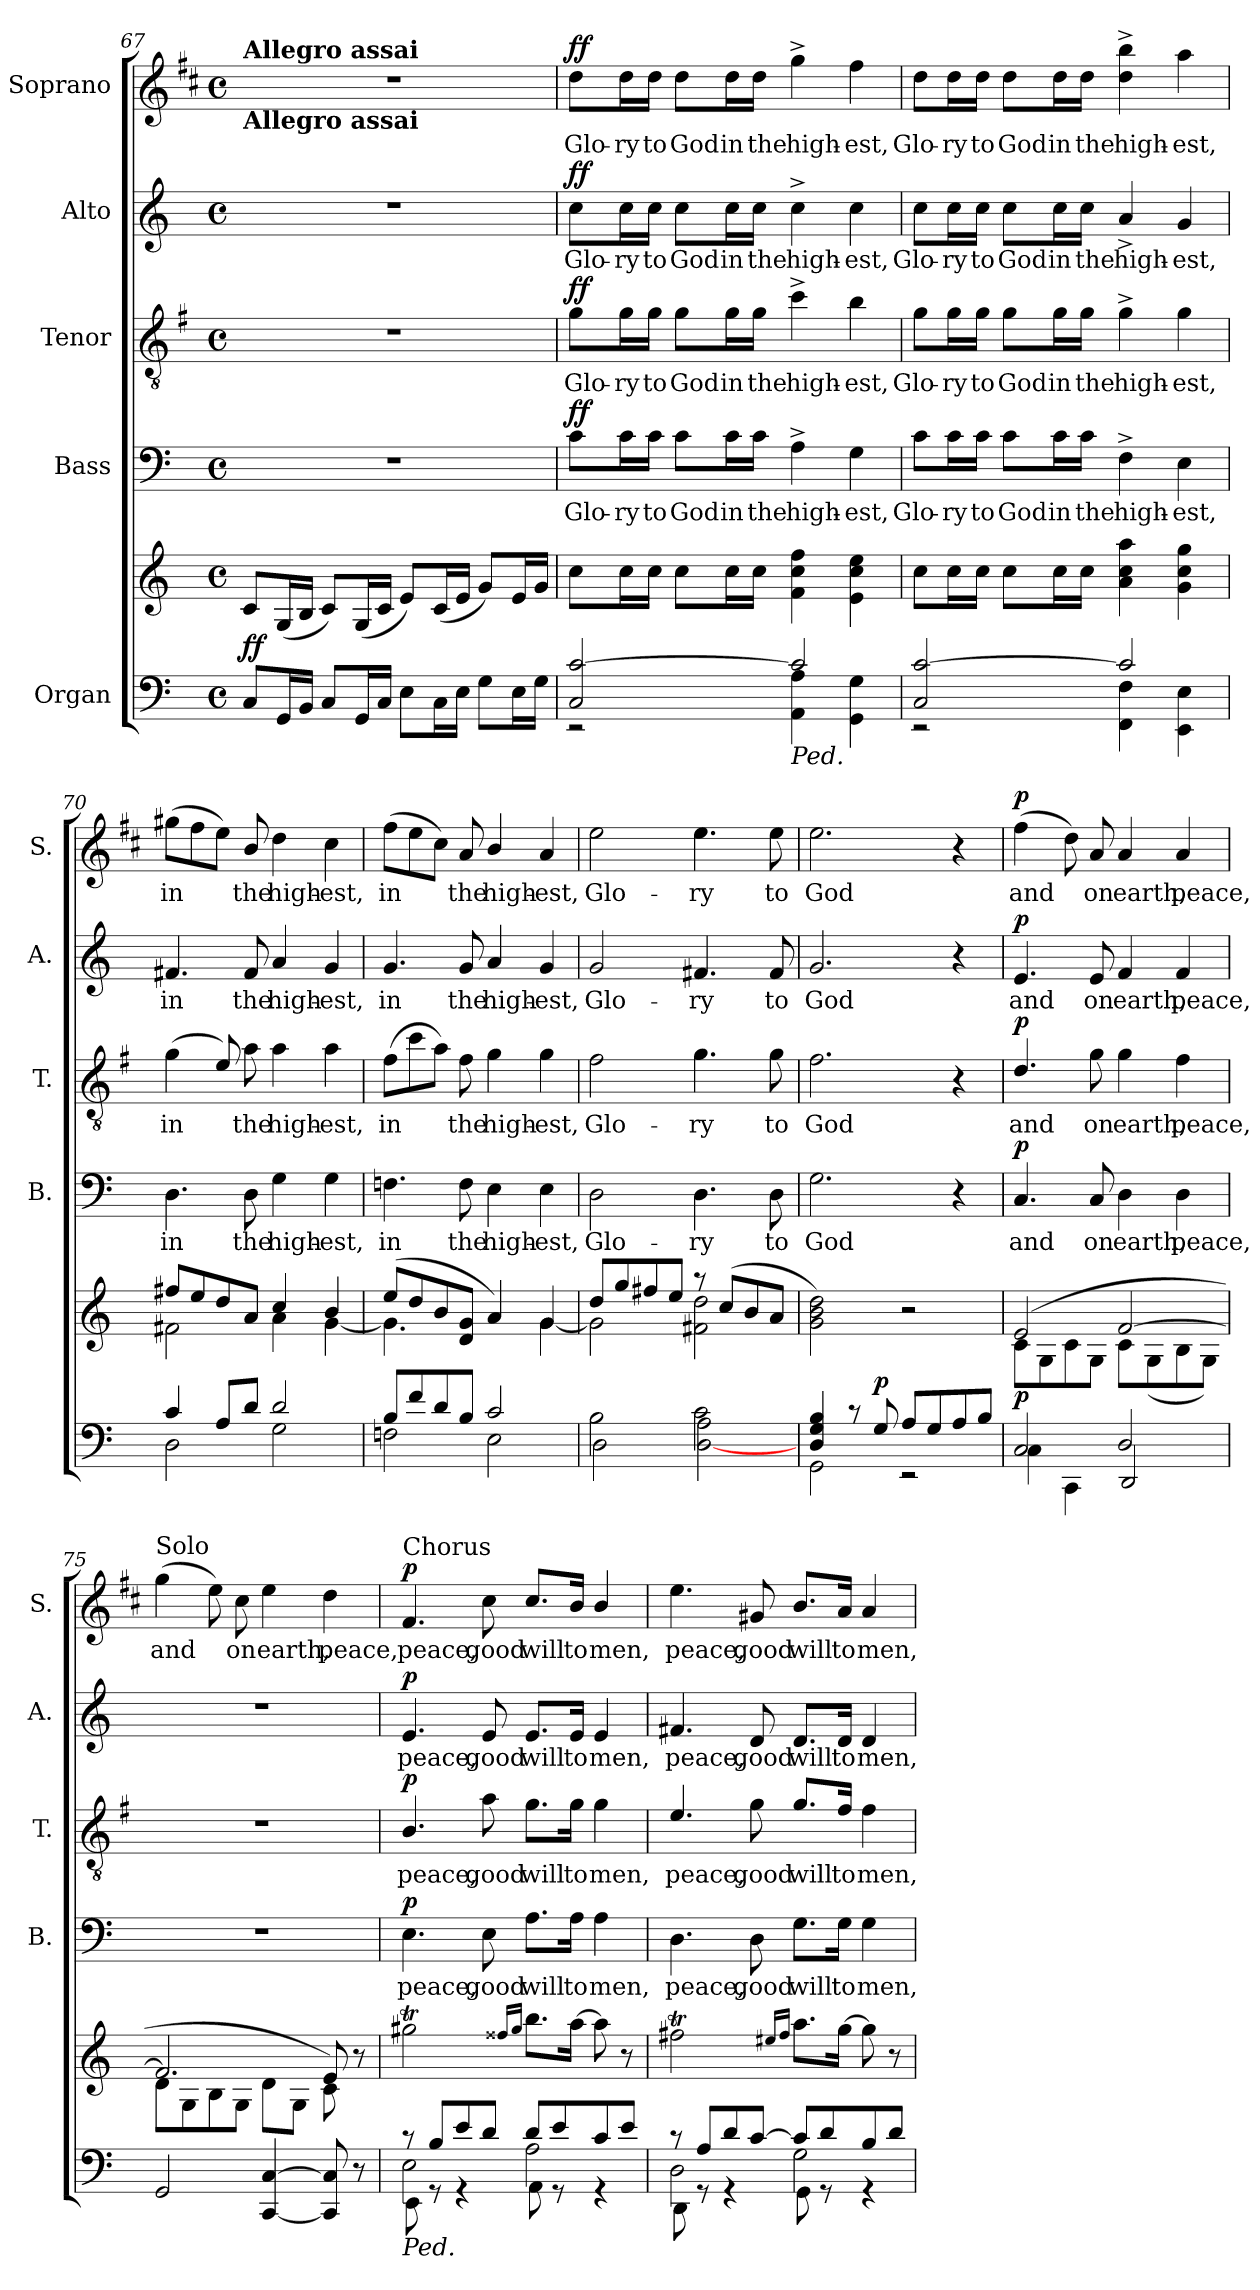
**kern	**kern	**dynam	**kern	**text	**dynam	**kern	**text	**dynam	**kern	**text	**dynam	**kern	**text	**dynam
*part5	*part5	*part5	*part4	*part4	*part4	*part3	*part3	*part3	*part2	*part2	*part2	*part1	*part1	*part1
*staff6	*staff5	*staff5/6	*staff4	*staff4	*staff4	*staff3	*staff3	*staff3	*staff2	*staff2	*staff2	*staff1	*staff1	*staff1
*I"Organ	*	*	*I"Bass	*	*	*I"Tenor	*	*	*I"Alto	*	*	*I"Soprano	*	*
*	*	*	*I'B.	*	*	*I'T.	*	*	*I'A.	*	*	*I'S.	*	*
!!LO:LB:g=z
*clefF4	*clefG2	*	*clefF4	*	*	*clefGv2	*	*	*clefG2	*	*	*clefG2	*	*
*	*	*	*	*	*	*ITrd4c7	*	*	*	*	*	*ITrd1c2	*	*
*k[]	*k[]	*	*k[]	*	*	*k[]	*	*	*k[]	*	*	*k[]	*	*
*C:	*C:	*	*C:	*	*	*C:	*	*	*C:	*	*	*C:	*	*
*M4/4	*M4/4	*	*M4/4	*	*	*M4/4	*	*	*M4/4	*	*	*M4/4	*	*
*met(c)	*met(c)	*	*met(c)	*	*	*met(c)	*	*	*met(c)	*	*	*met(c)	*	*
*MM144	*MM144	*	*MM144	*	*	*MM144	*	*	*MM144	*	*	*MM144	*	*
=67	=67	=67	=67	=67	=67	=67	=67	=67	=67	=67	=67	=67	=67	=67
!	!	!	!	!	!	!	!	!	!	!	!	!LO:TX:a:B:t=Allegro assai	!	!
!	!	!	!	!	!	!	!	!	!	!	!	!LO:TX:b:B:t=Allegro assai	!	!
!	!	!LO:DY:b	!	!	!	!	!	!	!	!	!	!	!	!
8C/L	8c/L	ff	1r	.	.	1r	.	.	1r	.	.	1r	.	.
16GG/L	(16G/L	.	.	.	.	.	.	.	.	.	.	.	.	.
16BB/JJ	16B/JJ	.	.	.	.	.	.	.	.	.	.	.	.	.
8C/L	8c/L)	.	.	.	.	.	.	.	.	.	.	.	.	.
16GG/L	(16G/L	.	.	.	.	.	.	.	.	.	.	.	.	.
16C/JJ	16c/JJ	.	.	.	.	.	.	.	.	.	.	.	.	.
8E\L	8e/L)	.	.	.	.	.	.	.	.	.	.	.	.	.
16C\L	(16c/L	.	.	.	.	.	.	.	.	.	.	.	.	.
16E\JJ	16e/JJ	.	.	.	.	.	.	.	.	.	.	.	.	.
8G\L	8g/L)	.	.	.	.	.	.	.	.	.	.	.	.	.
16E\L	16e/L	.	.	.	.	.	.	.	.	.	.	.	.	.
16G\JJ	16g/JJ	.	.	.	.	.	.	.	.	.	.	.	.	.
=68	=68	=68	=68	=68	=68	=68	=68	=68	=68	=68	=68	=68	=68	=68
*^	*	*	*	*	*	*	*	*	*	*	*	*	*	*
!	!	!	!	!	!	!LO:DY:a	!	!	!LO:DY:a	!	!	!LO:DY:a	!	!	!LO:DY:a
2C/ [>2c/	2rEE	8cc\L	.	8c\L	Glo-	ff	8c\L	Glo-	ff	8cc\L	Glo-	ff	8cc\L	Glo-	ff
.	.	16cc\L	.	16c\L	-ry	.	16c\L	-ry	.	16cc\L	-ry	.	16cc\L	-ry	.
.	.	16cc\JJ	.	16c\JJ	to	.	16c\JJ	to	.	16cc\JJ	to	.	16cc\JJ	to	.
.	.	8cc\L	.	8c\L	God	.	8c\L	God	.	8cc\L	God	.	8cc\L	God	.
.	.	16cc\L	.	16c\L	in	.	16c\L	in	.	16cc\L	in	.	16cc\L	in	.
.	.	16cc\JJ	.	16c\JJ	the	.	16c\JJ	the	.	16cc\JJ	the	.	16cc\JJ	the	.
!LO:TX:b:i:t=Ped.	!	!	!	!	!	!	!	!	!	!	!	!	!	!	!
2c/]	4AA\ 4A\	4f\ 4cc\ 4ff\	.	4A^>\	high-	.	4f^>\	high-	.	4cc^>\	high-	.	4ff^>\	high-	.
.	4GG\ 4G\	4e\ 4cc\ 4ee\	.	4G\	-est,	.	4e\	-est,	.	4cc\	-est,	.	4ee\	-est,	.
=69	=69	=69	=69	=69	=69	=69	=69	=69	=69	=69	=69	=69	=69	=69	=69
2C/ [>2c/	2rEE	8cc\L	.	8c\L	Glo-	.	8c\L	Glo-	.	8cc\L	Glo-	.	8cc\L	Glo-	.
.	.	16cc\L	.	16c\L	-ry	.	16c\L	-ry	.	16cc\L	-ry	.	16cc\L	-ry	.
.	.	16cc\JJ	.	16c\JJ	to	.	16c\JJ	to	.	16cc\JJ	to	.	16cc\JJ	to	.
.	.	8cc\L	.	8c\L	God	.	8c\L	God	.	8cc\L	God	.	8cc\L	God	.
.	.	16cc\L	.	16c\L	in	.	16c\L	in	.	16cc\L	in	.	16cc\L	in	.
.	.	16cc\JJ	.	16c\JJ	the	.	16c\JJ	the	.	16cc\JJ	the	.	16cc\JJ	the	.
2c/]	4FF\ 4F\	4a\ 4cc\ 4aa\	.	4F^>\	high-	.	4c^>\	high-	.	4a^>/	high-	.	4cc\^> 4aa\^>	high-	.
.	4EE\ 4E\	4g\ 4cc\ 4gg\	.	4E\	-est,	.	4c\	-est,	.	4g/	-est,	.	4gg\	-est,	.
=70	=70	=70	=70	=70	=70	=70	=70	=70	=70	=70	=70	=70	=70	=70	=70
*	*	*^	*	*	*	*	*	*	*	*	*	*	*	*	*
4c/	2D\	8ff#X/L	2f#X\	.	4.D\	in	.	(4c\	in	.	4.f#X/	in	.	(8ff#X\L	in	.
.	.	8ee/	.	.	.	.	.	.	.	.	.	.	.	8ee\	.	.
8A/L	.	8dd/	.	.	.	.	.	8A/)	.	.	.	.	.	8dd\J)	.	.
8d/J	.	8a/J	.	.	8D\	the	.	8d\	the	.	8f#/	the	.	8a/	the	.
2d/	2G\	4cc/	4a\	.	4G\	high-	.	4d\	high-	.	4a/	high-	.	4cc\	high-	.
.	.	4b/	[<4g\	.	4G\	-est,	.	4d\	-est,	.	4g/	-est,	.	4b\	-est,	.
=71	=71	=71	=71	=71	=71	=71	=71	=71	=71	=71	=71	=71	=71	=71	=71	=71
8B/L	2Fn\	(8ee/L	4.g\]	.	4.Fn\	in	.	(8B\L	in	.	4.g/	in	.	(8ee\L	in	.
8f/	.	8dd/	.	.	.	.	.	8f\	.	.	.	.	.	8dd\	.	.
8d/	.	8b/	.	.	.	.	.	8d\J)	.	.	.	.	.	8b\J)	.	.
8B/J	.	8d/ 8g/J	4.ryy	.	8F\	the	.	8B\	the	.	8g/	the	.	8g/	the	.
2c/	2E\	4a/)	.	.	4E\	high-	.	4c\	high-	.	4a/	high-	.	4a/	high-	.
.	.	4g/	[<4g\	.	4E\	-est,	.	4c\	-est,	.	4g/	-est,	.	4g/	-est,	.
=72	=72	=72	=72	=72	=72	=72	=72	=72	=72	=72	=72	=72	=72	=72	=72	=72
2B\	2D\	8dd/L	2g\]	.	2D\	Glo-	.	2B\	Glo-	.	2g/	Glo-	.	2dd\	Glo-	.
.	.	8gg/	.	.	.	.	.	.	.	.	.	.	.	.	.	.
.	.	8ff#X/	.	.	.	.	.	.	.	.	.	.	.	.	.	.
.	.	8ee/J	.	.	.	.	.	.	.	.	.	.	.	.	.	.
2c\	[<2D\ 2A\	8raa	2f#X\ 2dd\	.	4.D\	-ry	.	4.c\	-ry	.	4.f#X/	-ry	.	4.dd\	-ry	.
.	.	(8cc/L	.	.	.	.	.	.	.	.	.	.	.	.	.	.
.	.	8b/	.	.	.	.	.	.	.	.	.	.	.	.	.	.
.	.	8a/J	.	.	8D\	to	.	8c\	to	.	8f#/	to	.	8dd\	to	.
*	*	*v	*v	*	*	*	*	*	*	*	*	*	*	*	*	*
!!LO:PB:g=z
=73	=73	=73	=73	=73	=73	=73	=73	=73	=73	=73	=73	=73	=73	=73	=73
4D/ 4G/ 4B/	2GG\	2g\ 2b\ 2dd\)	.	2.G\	God	.	2.B\	God	.	2.g/	God	.	2.dd\	God	.
8rc	.	.	.	.	.	.	.	.	.	.	.	.	.	.	.
!	!	!	!LO:DY:a=2	!	!	!	!	!	!	!	!	!	!	!	!
8G/	.	.	p	.	.	.	.	.	.	.	.	.	.	.	.
8A/L	2rEE	2r	.	.	.	.	.	.	.	.	.	.	.	.	.
8G/	.	.	.	.	.	.	.	.	.	.	.	.	.	.	.
8A/	.	.	.	4r	.	.	4r	.	.	4r	.	.	4r	.	.
8B/J	.	.	.	.	.	.	.	.	.	.	.	.	.	.	.
=74	=74	=74	=74	=74	=74	=74	=74	=74	=74	=74	=74	=74	=74	=74	=74
*	*	*^	*	*	*	*	*	*	*	*	*	*	*	*	*
!	!	!	!	!LO:DY:b	!	!	!LO:DY:a	!	!	!LO:DY:a	!	!	!LO:DY:a	!	!	!LO:DY:a
2C/	4C\	(2e/	8c\L	p	4.C/	and	p	4.G/	and	p	4.e/	and	p	(4ee\	and	p
.	.	.	8G\	.	.	.	.	.	.	.	.	.	.	.	.	.
.	4CC\	.	8c\	.	.	.	.	.	.	.	.	.	.	8cc\)	.	.
.	.	.	8G\J	.	8C/	on	.	8c\	on	.	8e/	on	.	8g/	on	.
2D/	2DD/	[>2f/	8c\L	.	4D\	earth,	.	4c\	earth,	.	4f/	earth,	.	4g/	earth,	.
.	.	.	(8G\	.	.	.	.	.	.	.	.	.	.	.	.	.
.	.	.	8B\	.	4D\	peace,	.	4B\	peace,	.	4f/	peace,	.	4g/	peace,	.
.	.	.	8G\J)	.	.	.	.	.	.	.	.	.	.	.	.	.
*v	*v	*	*	*	*	*	*	*	*	*	*	*	*	*	*	*
=75	=75	=75	=75	=75	=75	=75	=75	=75	=75	=75	=75	=75	=75	=75	=75
!	!	!	!	!	!	!	!	!	!	!	!	!	!LO:TX:a:t=Solo	!	!
2GG/	2.f/]	8d\L	.	1r	.	.	1r	.	.	1r	.	.	(4ff\	and	.
.	.	8G\	.	.	.	.	.	.	.	.	.	.	.	.	.
.	.	8B\	.	.	.	.	.	.	.	.	.	.	8dd\)	.	.
.	.	8G\J	.	.	.	.	.	.	.	.	.	.	8b\	on	.
[<4CC/ [<4C/	.	8d\L	.	.	.	.	.	.	.	.	.	.	4dd\	earth,	.
.	.	8G\J	.	.	.	.	.	.	.	.	.	.	.	.	.
8CC/] 8C/]	8e/)	8c\	.	.	.	.	.	.	.	.	.	.	4cc\	peace,	.
8r	8r	8ryy	.	.	.	.	.	.	.	.	.	.	.	.	.
=76	=76	=76	=76	=76	=76	=76	=76	=76	=76	=76	=76	=76	=76	=76	=76
*^	*	*	*	*	*	*	*	*	*	*	*	*	*	*	*
*	*^	*	*	*	*	*	*	*	*	*	*	*	*	*	*	*
!	!	!	!	!	!	!	!	!	!	!	!	!	!	!	!LO:TX:a:t=Chorus	!	!
!LO:TX:b:i:t=Ped.	!	!	!	!	!	!	!	!	!	!	!	!	!	!	!	!	!
!	!	!	!	!	!	!	!	!LO:DY:a	!	!	!LO:DY:a	!	!	!LO:DY:a	!	!	!LO:DY:a
*	*	*	*v	*v	*	*	*	*	*	*	*	*	*	*	*	*	*
8rc	2E\	8EE\	2gg#Xt\	.	4.E\	peace,	p	4.E/	peace,	p	4.e/	peace,	p	4.e/	peace,	p
8B/L	.	8rGG	.	.	.	.	.	.	.	.	.	.	.	.	.	.
8e/	.	4rGG	.	.	.	.	.	.	.	.	.	.	.	.	.	.
8d/J	.	.	.	.	8E\	good	.	8d\	good	.	8e/	good	.	8b\	good	.
.	.	.	16qff##X/LL	.	.	.	.	.	.	.	.	.	.	.	.	.
.	.	.	16qgg#/JJ	.	.	.	.	.	.	.	.	.	.	.	.	.
8d/L	2A\	8AA\	8.bbTTT\L	.	8.A\L	will	.	8.c\L	will	.	8.e/L	will	.	8.b/L	will	.
8e/	.	8rGG	.	.	.	.	.	.	.	.	.	.	.	.	.	.
.	.	.	[16aa\Jk	.	16A\Jk	to	.	16c\Jk	to	.	16e/Jk	to	.	16a/Jk	to	.
8c/	.	4rGG	8aa\]	.	4A\	men,	.	4c\	men,	.	4e/	men,	.	4a/	men,	.
8e/J	.	.	8r	.	.	.	.	.	.	.	.	.	.	.	.	.
=77	=77	=77	=77	=77	=77	=77	=77	=77	=77	=77	=77	=77	=77	=77	=77	=77
8rc	2D\	8DD\	2ff#Xt\	.	4.D\	peace,	.	4.A/	peace,	.	4.f#X/	peace,	.	4.dd\	peace,	.
8A/L	.	8rGG	.	.	.	.	.	.	.	.	.	.	.	.	.	.
8d/	.	4rGG	.	.	.	.	.	.	.	.	.	.	.	.	.	.
[>8c/J	.	.	.	.	8D\	good	.	8c\	good	.	8d/	good	.	8f#X/	good	.
.	.	.	16qee#X/LL	.	.	.	.	.	.	.	.	.	.	.	.	.
.	.	.	16qff#/JJ	.	.	.	.	.	.	.	.	.	.	.	.	.
8c/L]	2G\	8GG\	8.aaTTT\L	.	8.G\L	will	.	8.c/L	will	.	8.d/L	will	.	8.a/L	will	.
8d/	.	8rGG	.	.	.	.	.	.	.	.	.	.	.	.	.	.
.	.	.	[>16gg\Jk	.	16G\Jk	to	.	16B/Jk	to	.	16d/Jk	to	.	16g/Jk	to	.
8B/	.	4rGG	8gg\]	.	4G\	men,	.	4B\	men,	.	4d/	men,	.	4g/	men,	.
8d/J	.	.	8r	.	.	.	.	.	.	.	.	.	.	.	.	.
*v	*v	*v	*	*	*	*	*	*	*	*	*	*	*	*	*	*
=	=	=	=	=	=	=	=	=	=	=	=	=	=	=
*-	*-	*-	*-	*-	*-	*-	*-	*-	*-	*-	*-	*-	*-	*-
